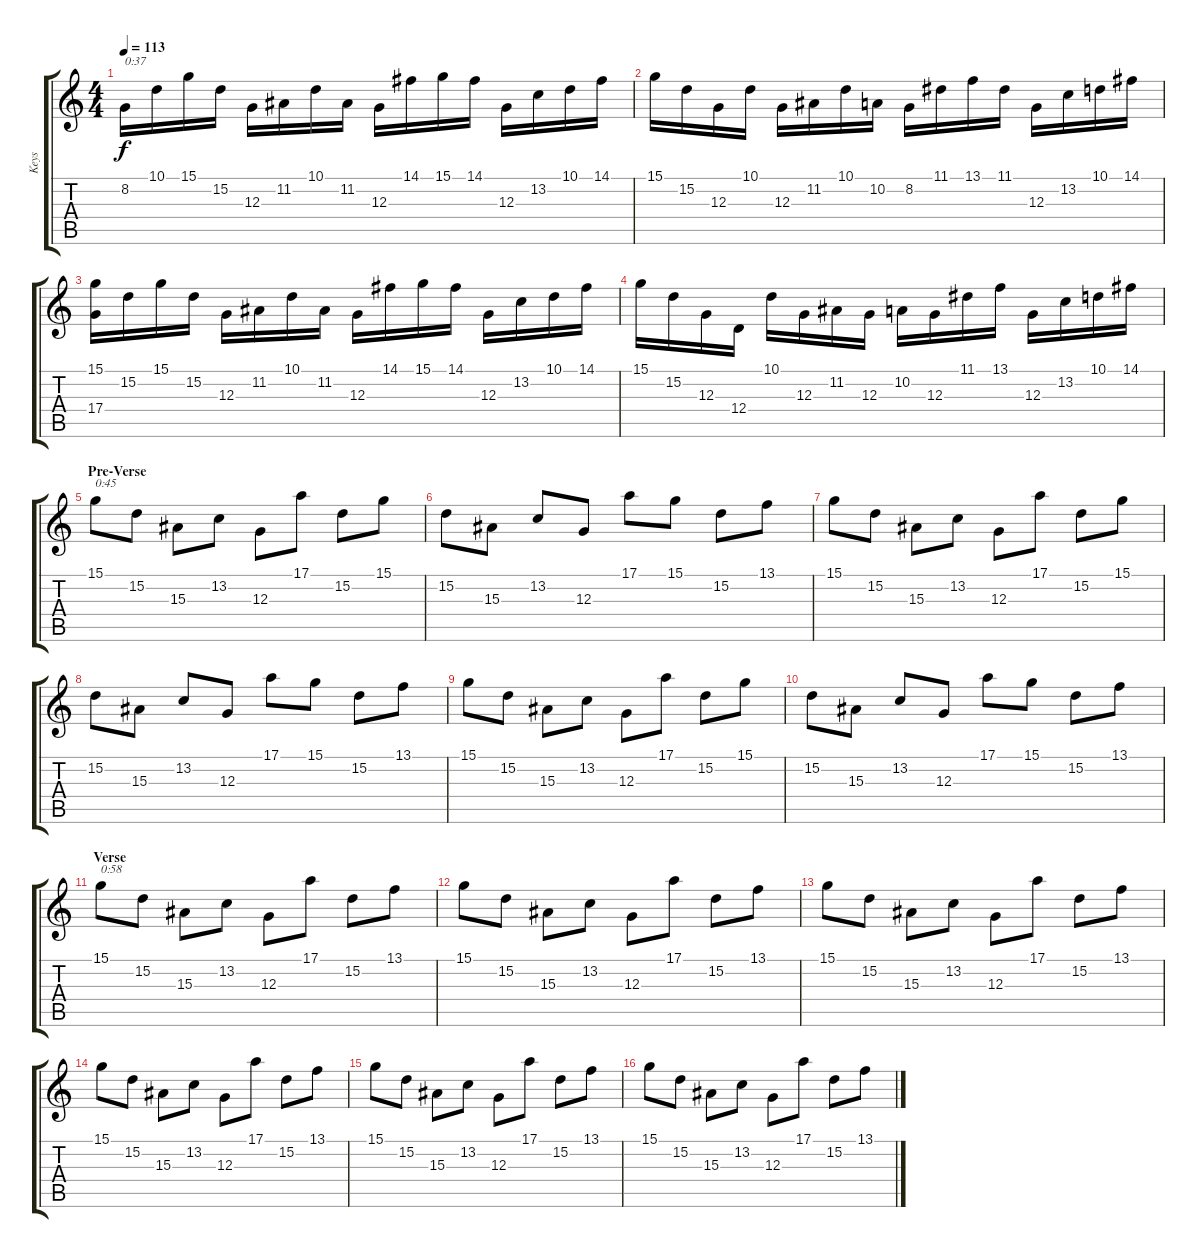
\track ("Keys" "Keys") {instrument acousticgrandpiano}
\staff {score tabs}
\tuning (E4 B3 G3 D3 A2 E2) {hide}
\ts (4 4)
\tempo 113
\clef g2
\ks c
8.2.16{txt "0:37" dy f volume 13 balance 5} 10.1.16 15.1.16 15.2.16 12.3.16 11.2.16 10.1.16 11.2.16 12.3.16 14.1.16 15.1.16 14.1.16 12.3.16 13.2.16 10.1.16 14.1.16 |
15.1.16 15.2.16 12.3.16 10.1.16 12.3.16 11.2.16 10.1.16 10.2.16 8.2.16 11.1.16 13.1.16 11.1.16 12.3.16 13.2.16 10.1.16 14.1.16 |
(15.1 17.4).16 15.2.16 15.1.16 15.2.16 12.3.16 11.2.16 10.1.16 11.2.16 12.3.16 14.1.16 15.1.16 14.1.16 12.3.16 13.2.16 10.1.16 14.1.16 |
15.1.16 15.2.16 12.3.16 12.4.16 10.1.16 12.3.16 11.2.16 12.3.16 10.2.16 12.3.16 11.1.16 13.1.16 12.3.16 13.2.16 10.1.16 14.1.16 |
\section ("" "Pre-Verse")
15.1.8{txt "0:45" volume 14 balance 4 instrument musicbox} 15.2.8 15.3.8 13.2.8 12.3.8 17.1.8 15.2.8 15.1.8 |
15.2.8 15.3.8 13.2.8 12.3.8 17.1.8 15.1.8 15.2.8 13.1.8 |
15.1.8 15.2.8 15.3.8 13.2.8 12.3.8 17.1.8 15.2.8 15.1.8 |
15.2.8 15.3.8 13.2.8 12.3.8 17.1.8 15.1.8 15.2.8 13.1.8 |
15.1.8 15.2.8 15.3.8 13.2.8 12.3.8 17.1.8 15.2.8 15.1.8 |
15.2.8 15.3.8 13.2.8 12.3.8 17.1.8 15.1.8 15.2.8 13.1.8 |
\section ("" "Verse")
15.1.8{txt "0:58"} 15.2.8 15.3.8 13.2.8 12.3.8 17.1.8 15.2.8 13.1.8 |
15.1.8 15.2.8 15.3.8 13.2.8 12.3.8 17.1.8 15.2.8 13.1.8 |
15.1.8 15.2.8 15.3.8 13.2.8 12.3.8 17.1.8 15.2.8 13.1.8 |
15.1.8 15.2.8 15.3.8 13.2.8 12.3.8 17.1.8 15.2.8 13.1.8 |
15.1.8 15.2.8 15.3.8 13.2.8 12.3.8 17.1.8 15.2.8 13.1.8 |
15.1.8 15.2.8 15.3.8 13.2.8 12.3.8 17.1.8 15.2.8 13.1.8
